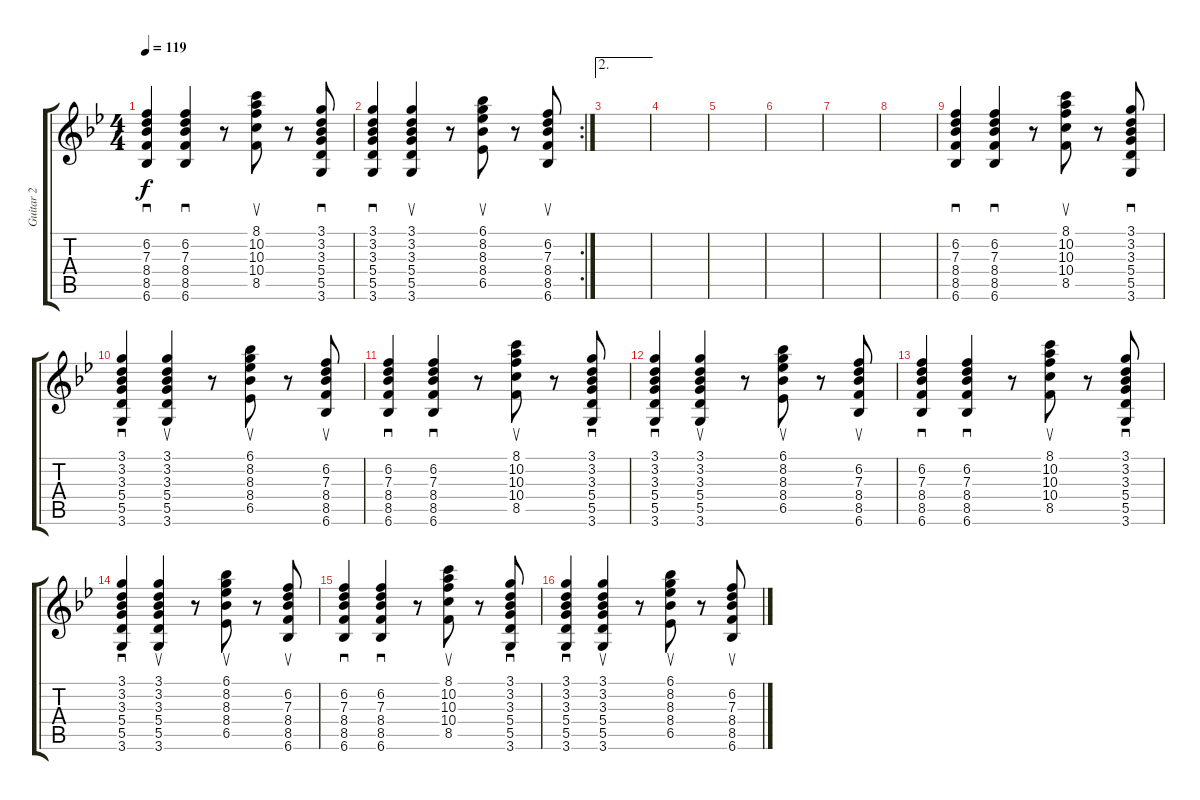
\track ("Guitar 2" "Guitar 2") {instrument acousticguitarsteel}
\staff {score tabs}
\tuning (E4 B3 G3 D3 A2 E2) {hide}
\ts (4 4)
\tempo 119
\clef g2
\ks gminor
(6.2 7.3 8.4 8.5 6.6).4{sd dy f} (6.2 7.3 8.4 8.5 6.6).4{sd} r.8 (8.1 10.2 10.3 10.4 8.5).8{su} r.8 (3.1 3.2 3.3 5.4 5.5 3.6).8{sd} |
\rc 2
(3.1 3.2 3.3 5.4 5.5 3.6).4{sd} (3.1 3.2 3.3 5.4 5.5 3.6).4{su} r.8 (6.1 8.2 8.3 8.4 6.5).8{su} r.8 (6.2 7.3 8.4 8.5 6.6).8{su} |
\ae 2
|
|
|
|
|
|
(6.2 7.3 8.4 8.5 6.6).4{sd} (6.2 7.3 8.4 8.5 6.6).4{sd} r.8 (8.1 10.2 10.3 10.4 8.5).8{su} r.8 (3.1 3.2 3.3 5.4 5.5 3.6).8{sd} |
(3.1 3.2 3.3 5.4 5.5 3.6).4{sd} (3.1 3.2 3.3 5.4 5.5 3.6).4{su} r.8 (6.1 8.2 8.3 8.4 6.5).8{su} r.8 (6.2 7.3 8.4 8.5 6.6).8{su} |
(6.2 7.3 8.4 8.5 6.6).4{sd} (6.2 7.3 8.4 8.5 6.6).4{sd} r.8 (8.1 10.2 10.3 10.4 8.5).8{su} r.8 (3.1 3.2 3.3 5.4 5.5 3.6).8{sd} |
(3.1 3.2 3.3 5.4 5.5 3.6).4{sd} (3.1 3.2 3.3 5.4 5.5 3.6).4{su} r.8 (6.1 8.2 8.3 8.4 6.5).8{su} r.8 (6.2 7.3 8.4 8.5 6.6).8{su} |
(6.2 7.3 8.4 8.5 6.6).4{sd} (6.2 7.3 8.4 8.5 6.6).4{sd} r.8 (8.1 10.2 10.3 10.4 8.5).8{su} r.8 (3.1 3.2 3.3 5.4 5.5 3.6).8{sd} |
(3.1 3.2 3.3 5.4 5.5 3.6).4{sd} (3.1 3.2 3.3 5.4 5.5 3.6).4{su} r.8 (6.1 8.2 8.3 8.4 6.5).8{su} r.8 (6.2 7.3 8.4 8.5 6.6).8{su} |
(6.2 7.3 8.4 8.5 6.6).4{sd} (6.2 7.3 8.4 8.5 6.6).4{sd} r.8 (8.1 10.2 10.3 10.4 8.5).8{su} r.8 (3.1 3.2 3.3 5.4 5.5 3.6).8{sd} |
(3.1 3.2 3.3 5.4 5.5 3.6).4{sd} (3.1 3.2 3.3 5.4 5.5 3.6).4{su} r.8 (6.1 8.2 8.3 8.4 6.5).8{su} r.8 (6.2 7.3 8.4 8.5 6.6).8{su}
